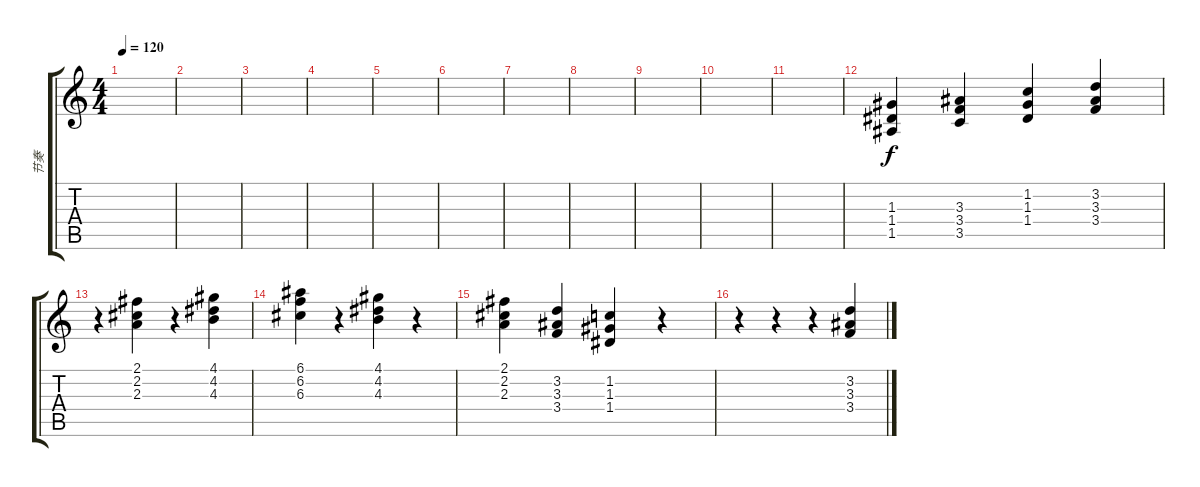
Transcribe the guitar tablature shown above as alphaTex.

\track ("节奏" "节奏") {instrument acousticguitarsteel}
\staff {score tabs}
\tuning (E4 B3 G3 D3 A2 E2) {hide}
\ts (4 4)
\tempo 120
\clef g2
\ks c
|
|
|
|
|
|
|
|
|
|
|
(1.3 1.4 1.5).4 (3.3 3.4 3.5).4 (1.2 1.3 1.4).4 (3.2 3.3 3.4).4 |
r.4 (2.1 2.2 2.3).4 r.4 (4.1 4.2 4.3).4 |
(6.1 6.2 6.3).4 r.4 (4.1 4.2 4.3).4 r.4 |
(2.1 2.2 2.3).4 (3.2 3.3 3.4).4 (1.2 1.3 1.4).4 r.4 |
r.4 r.4 r.4 (3.2 3.3 3.4).4
